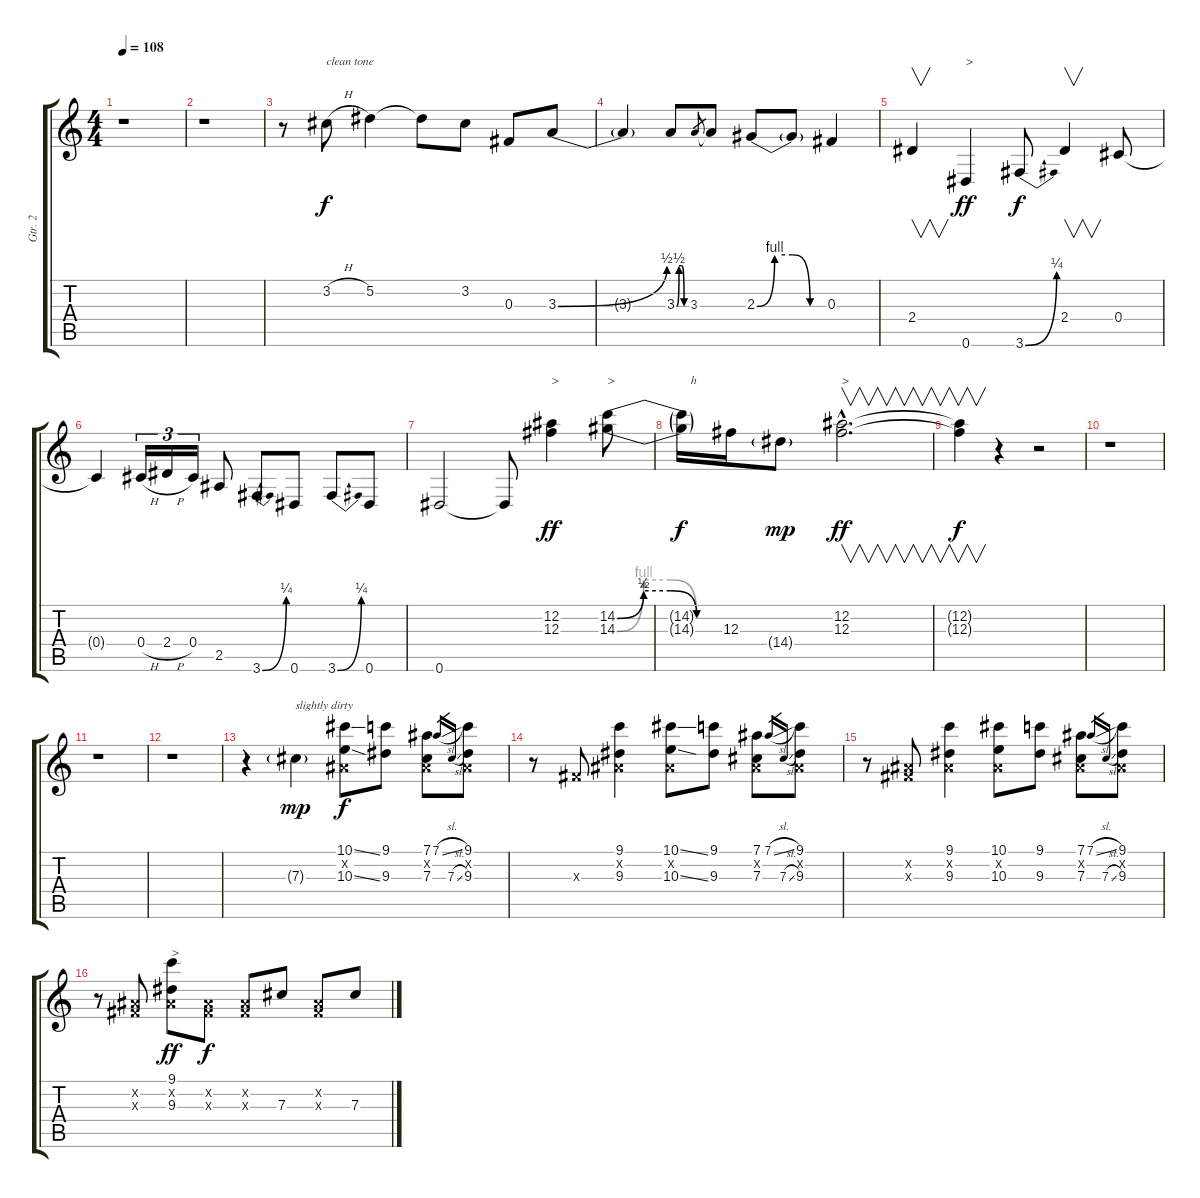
\track ("Gtr. 2" "Gtr. 2") {instrument overdrivenguitar}
\staff {score tabs}
\tuning (Eb4 Bb3 Gb3 Db3 Ab2 Eb2) {hide}
\ts (4 4)
\tempo 108
\clef g2
\ks c
r.1{dy f instrument overdrivenguitar} |
r.1 |
r.8 3.2{h}.8{txt "clean tone"} 5.2.4 5.2{t}.8 3.2.8 0.3.8 3.3{be (bend 0 0 60 2)}.8 |
3.3{t}.4 3.3{be (custom 0 0 15 2 30 2 45 0 60 0)}.8 3.3.8{gr} 3.3{t}.8 2.3{be (custom 0 0 15 4 30 4 45 0 60 0)}.8 2.3{t}.8 0.3.4 |
2.4.4{v} 0.6.4{txt ">" dy ff} 3.6{be (bend 0 0 60 1)}.8{dy f} 2.4.4{v} 0.4.8 |
0.4{t}.4 0.4{h}.16{tu (3 2)} 2.4{h}.16{tu (3 2)} 0.4.16{tu (3 2)} 2.5.8 3.6{be (bend 0 0 60 1)}.8 0.6.8 3.6{be (bend 0 0 60 1)}.8 0.6.8 |
0.6.2 0.6{t}.8 (12.2 12.3).4{txt ">" dy ff} (14.2{be (custom 0 0 15 2 30 2 45 0 60 0)} 14.3{be (custom 0 0 15 4 30 4 45 0 60 0)}).8{txt ">"} |
(14.2{t} 14.3{t}).16{txt "   h" dy f} 12.3.16 14.4{g}.8{dy mp} (12.2{hac} 12.3{hac}).2{v d txt ">" dy ff} |
(12.2{t} 12.3{t}).4{v dy f} r.4 r.2 |
r.1 |
r.1 |
r.1 |
r.4 7.3{g}.4{txt "slightly dirty" dy mp instrument distortionguitar} (10.1{ss} 0.2{x} 10.3{ss}).8{dy f} (9.1 9.3).8 (7.1 0.2{x} 7.3).8 7.1{sl}.16{gr} 7.3{sl}.16{gr} (9.1 0.2{x} 9.3).8 |
r.8 0.3{x}.8 (9.1 0.2{x} 9.3).4 (10.1{ss} 0.2{x} 10.3{ss}).8 (9.1 9.3).8 (7.1 0.2{x} 7.3).8 7.1{sl}.16{gr} 7.3{sl}.16{gr} (9.1 0.2{x} 9.3).8 |
r.8 (0.2{x} 0.3{x}).8 (9.1 0.2{x} 9.3).4 (10.1 0.2{x} 10.3).8 (9.1 9.3).8 (7.1 0.2{x} 7.3).8 7.1{sl}.16{gr} 7.3{sl}.16{gr} (9.1 0.2{x} 9.3).8 |
r.8 (0.2{x} 0.3{x}).8 (9.1 0.2{x} 9.3).8{txt ">" dy ff} (0.2{x} 0.3{x}).8{dy f} (0.2{x} 0.3{x}).8 7.3.8 (0.2{x} 0.3{x}).8 7.3.8
